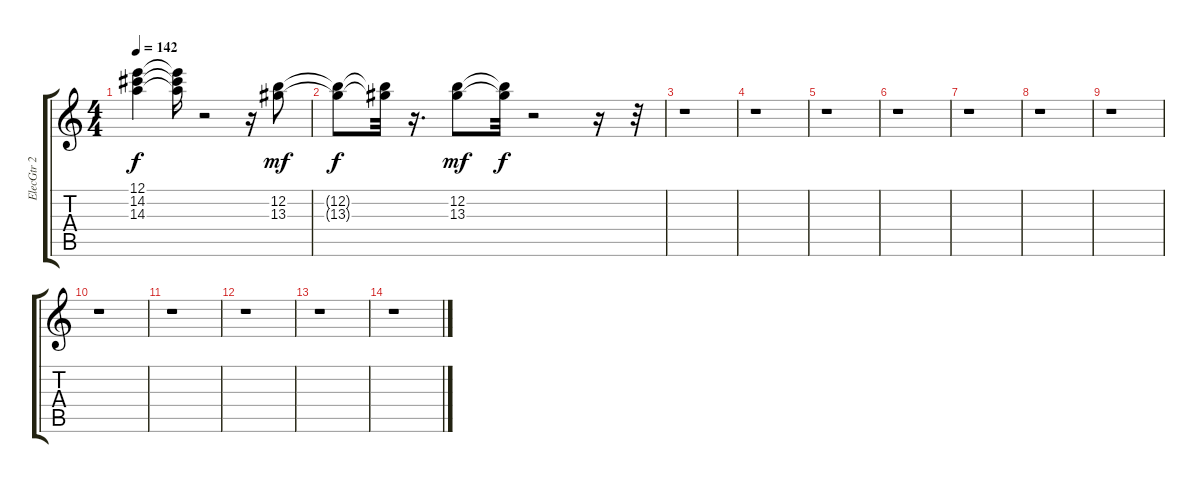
\track ("ElecGtr 2" "ElecGtr 2") {instrument overdrivenguitar}
\staff {score tabs}
\tuning (E4 B3 G3 D3 A2 E2) {hide}
\ts (4 4)
\tempo 142
\clef g2
\ks c
(12.1{t} 14.2{t} 14.3{t}).4{dy f} (12.1{t} 14.2{t} 14.3{t}).16 r.2 r.16 (12.2 13.3).8{dy mf} |
(12.2{t} 13.3{t}).8{dy f} (12.2{t} 13.3{t}).32 r.16{d} (12.2 13.3).8{dy mf} (12.2{t} 13.3{t}).32{dy f} r.2 r.16 r.32 |
r.1 |
r.1 |
r.1 |
r.1 |
r.1 |
r.1 |
r.1 |
r.1 |
r.1 |
r.1 |
r.1 |
r.1
